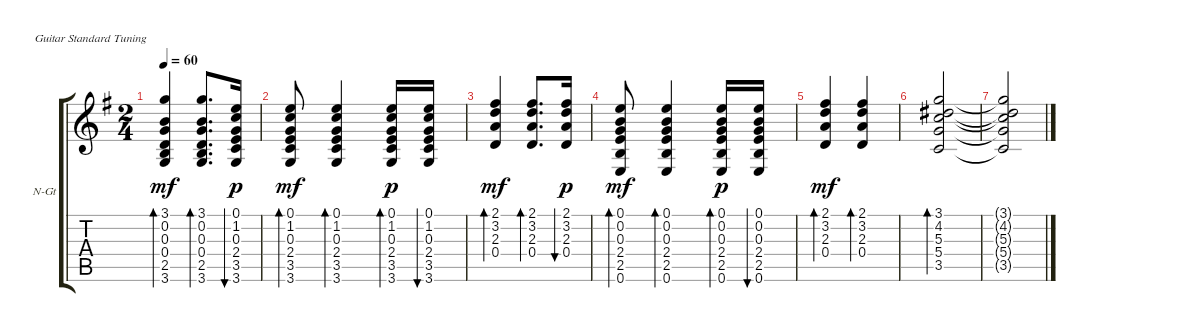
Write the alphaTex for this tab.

\defaultSystemsLayout 4
\bracketExtendMode groupsimilarinstruments
\firstSystemTrackNameOrientation horizontal
\otherSystemsTrackNameOrientation horizontal
\track ("ПРИПЕВ" "N-Gt") {instrument acousticguitarsteel}
\staff {score tabs}
\tuning (E4 B3 G3 D3 A2 E2)
\ts (2 4)
\tempo 60
\clef g2
\scale
0.333333
\ks g
(3.6 2.5 0.4 0.3 0.2 3.1).4{bd 30 dy mf} (3.6 2.5 0.4 0.3 0.2 3.1).8{d bd 30} (3.6 3.5 2.4 0.3 1.2 0.1).16{bu 30 dy p} |
\scale
0.333333 (3.6 3.5 2.4 0.3 1.2 0.1).8{bd 30 dy mf} (3.6 3.5 2.4 0.3 1.2 0.1).4{bd 30} (3.6 3.5 2.4 0.3 1.2 0.1).16{bd 30 dy p} (3.6 3.5 2.4 0.3 1.2 0.1).16{bu 30} |
\scale
0.333333 (0.4 3.2 2.1 2.3).4{bd 30 dy mf} (0.4 3.2 2.1 2.3).8{d bd 30} (0.4 3.2 2.1 2.3).16{bu 30 dy p} |
\scale
0.333333 (0.6 2.5 2.4 0.3 0.2 0.1).8{bd 30 dy mf} (0.6 2.5 2.4 0.3 0.2 0.1).4{bd 30} (0.6 2.5 2.4 0.3 0.2 0.1).16{bd 30 dy p} (0.6 2.5 2.4 0.3 0.2 0.1).16{bu 30} |
\scale
0.333333 (0.4 3.2 2.1 2.3).4{bd 30 dy mf} (0.4 3.2 2.1 2.3).4{bd 30} |
(3.5 5.4 5.3 4.2 3.1).2{bd 30} |
(3.5{t} 5.4{t} 5.3{t} 4.2{t} 3.1{t}).2
